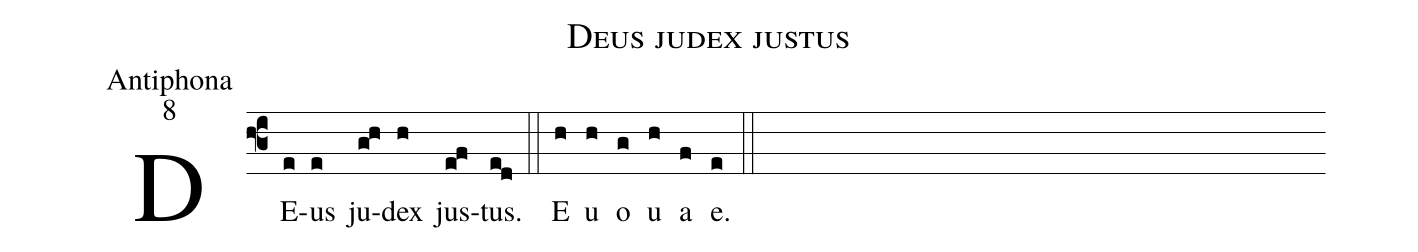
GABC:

name:Deus judex justus;
office-part:Antiphona;
mode:8;
%%
(f3)DE(e)us(e) ju(g!h)dex(h) jus(e!f)tus.(e!d) (::) E(h) u(h) o(g) u(h) a(f) e.(e) (::)
